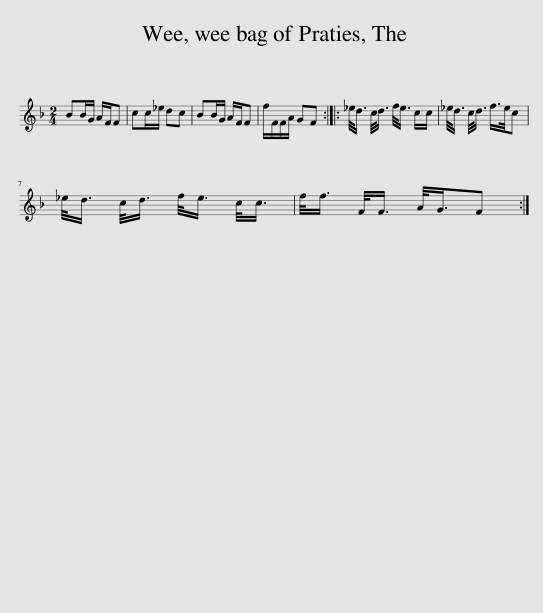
X:1
L:1/8
M:2/4
I:linebreak $
K:F
V:1 treble
V:1
 BB/G/ A/F/F | cc/_e/ dc | BB/G/ A/F/F | f/F/F/A/ GF :: _e/<d/ c/<d/ f/<e/ c/c/ | %5
 _e/<d/ c/<d/ f/>e/c |$ _e/<d/ c/<d/ f/<e/ c/<c/ | f/<f/ F/<F/ A/<G/F :| %8
